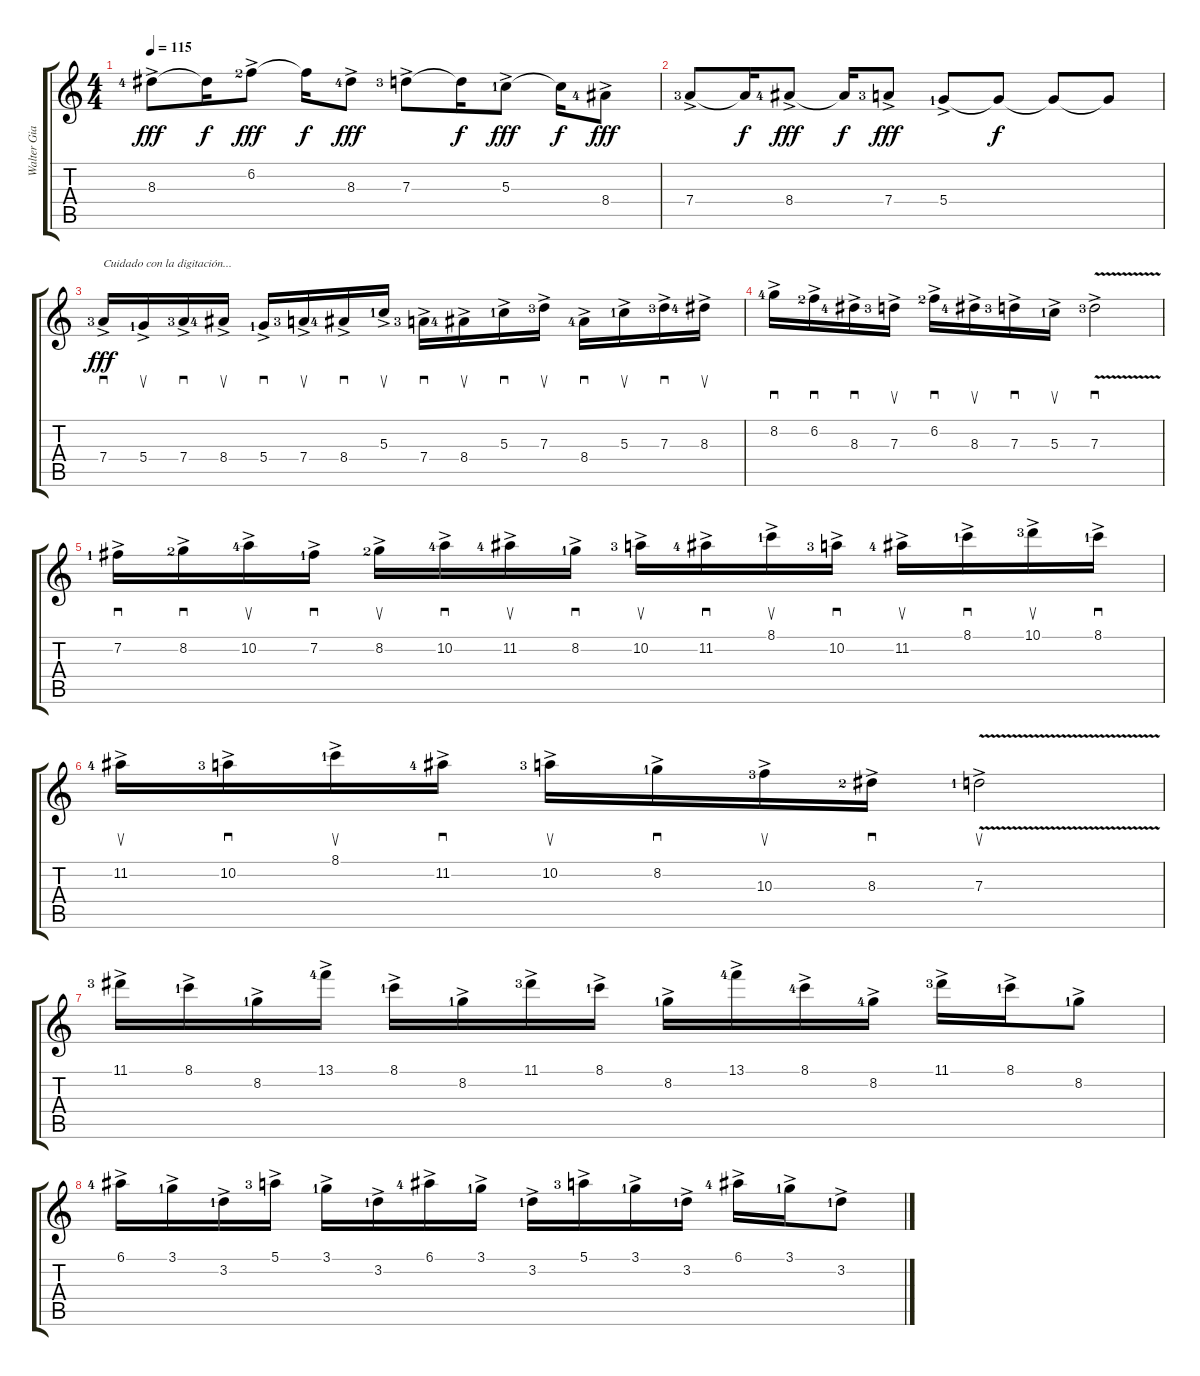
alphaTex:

\track ("Walter Giardino" "Walter Gia") {instrument overdrivenguitar}
\staff {score tabs}
\tuning (E4 B3 G3 D3 A2 E2) {hide}
\ts (4 4)
\tempo 115
\clef g2
\ks c
8.3{ac lf 5}.8{dy fff} 8.3{t}.16{dy f} 6.2{ac lf 3}.8{dy fff} 6.2{t}.16{dy f} 8.3{ac lf 5}.8{dy fff} 7.3{ac lf 4}.8 7.3{t}.16{dy f} 5.3{ac lf 2}.8{dy fff} 5.3{t}.16{dy f} 8.4{ac lf 5}.8{dy fff} |
7.4{ac lf 4}.8 7.4{t}.16{dy f} 8.4{ac lf 5}.8{dy fff} 8.4{t}.16{dy f} 7.4{ac lf 4}.8{dy fff} 5.4{ac lf 2}.8 5.4{t}.8{dy f} 5.4{t}.8 5.4{t}.8 |
7.4{ac lf 4}.16{sd txt "Cuidado con la digitación..." dy fff} 5.4{ac lf 2}.16{su} 7.4{ac lf 4}.16{sd} 8.4{ac lf 5}.16{su} 5.4{ac lf 2}.16{sd} 7.4{ac lf 4}.16{su} 8.4{ac lf 5}.16{sd} 5.3{ac lf 2}.16{su} 7.4{ac lf 4}.16{sd} 8.4{ac lf 5}.16{su} 5.3{ac lf 2}.16{sd} 7.3{ac lf 4}.16{su} 8.4{ac lf 5}.16{sd} 5.3{ac lf 2}.16{su} 7.3{ac lf 4}.16{sd} 8.3{ac lf 5}.16{su} |
8.2{ac lf 5}.16{sd} 6.2{ac lf 3}.16{sd} 8.3{ac lf 5}.16{sd} 7.3{ac lf 4}.16{su} 6.2{ac lf 3}.16{sd} 8.3{ac lf 5}.16{su} 7.3{ac lf 4}.16{sd} 5.3{ac lf 2}.16{su} 7.3{v ac lf 4}.2{sd} |
7.2{ac lf 2}.16{sd} 8.2{ac lf 3}.16{sd} 10.2{ac lf 5}.16{su} 7.2{ac lf 2}.16{sd} 8.2{ac lf 3}.16{su} 10.2{ac lf 5}.16{sd} 11.2{ac lf 5}.16{su} 8.2{ac lf 2}.16{sd} 10.2{ac lf 4}.16{su} 11.2{ac lf 5}.16{sd} 8.1{ac lf 2}.16{su} 10.2{ac lf 4}.16{sd} 11.2{ac lf 5}.16{su} 8.1{ac lf 2}.16{sd} 10.1{ac lf 4}.16{su} 8.1{ac lf 2}.16{sd} |
11.2{ac lf 5}.16{su} 10.2{ac lf 4}.16{sd} 8.1{ac lf 2}.16{su} 11.2{ac lf 5}.16{sd} 10.2{ac lf 4}.16{su} 8.2{ac lf 2}.16{sd} 10.3{ac lf 4}.16{su} 8.3{ac lf 3}.16{sd} 7.3{v ac lf 2}.2{su} |
11.1{ac lf 4}.16 8.1{ac lf 2}.16 8.2{ac lf 2}.16 13.1{ac lf 5}.16 8.1{ac lf 2}.16 8.2{ac lf 2}.16 11.1{ac lf 4}.16 8.1{ac lf 2}.16 8.2{ac lf 2}.16 13.1{ac lf 5}.16 8.1{ac lf 5}.16 8.2{ac lf 5}.16 11.1{ac lf 4}.16 8.1{ac lf 2}.16 8.2{ac lf 2}.8 |
6.1{ac lf 5}.16 3.1{ac lf 2}.16 3.2{ac lf 2}.16 5.1{ac lf 4}.16 3.1{ac lf 2}.16 3.2{ac lf 2}.16 6.1{ac lf 5}.16 3.1{ac lf 2}.16 3.2{ac lf 2}.16 5.1{ac lf 4}.16 3.1{ac lf 2}.16 3.2{ac lf 2}.16 6.1{ac lf 5}.16 3.1{ac lf 2}.16 3.2{ac lf 2}.8
